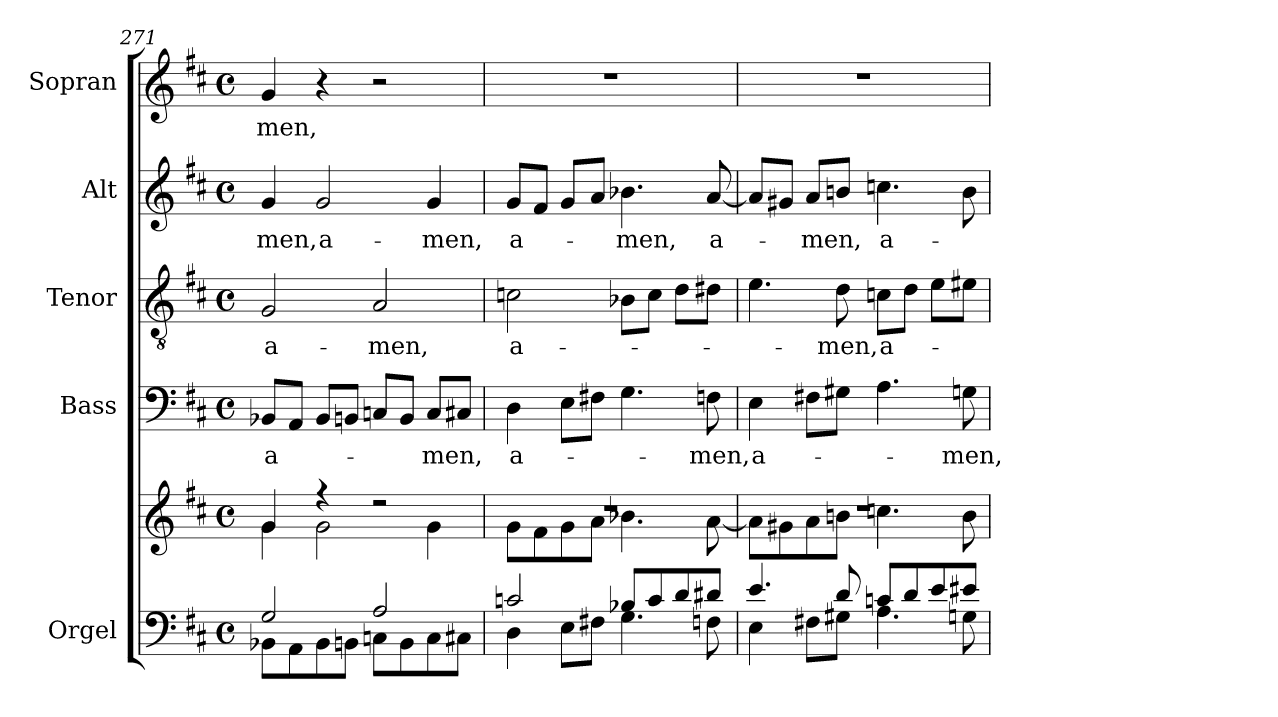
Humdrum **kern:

**kern	**kern	**kern	**text	**kern	**text	**kern	**text	**kern	**text
*part5	*part5	*part4	*part4	*part3	*part3	*part2	*part2	*part1	*part1
*staff6	*staff5	*staff4	*staff4	*staff3	*staff3	*staff2	*staff2	*staff1	*staff1
*I"Orgel	*	*I"Bass	*	*I"Tenor	*	*I"Alt	*	*I"Sopran	*
*I'Org.	*	*I'B.	*	*I'T.	*	*I'A.	*	*I'S.	*
!!LO:PB:g=z
*clefF4	*clefG2	*clefF4	*	*clefGv2	*	*clefG2	*	*clefG2	*
*k[f#c#]	*k[f#c#]	*k[f#c#]	*	*k[f#c#]	*	*k[f#c#]	*	*k[f#c#]	*
*D:	*D:	*D:	*	*D:	*	*D:	*	*D:	*
*M4/4	*M4/4	*M4/4	*	*M4/4	*	*M4/4	*	*M4/4	*
*met(c)	*met(c)	*met(c)	*	*met(c)	*	*met(c)	*	*met(c)	*
=271	=271	=271	=271	=271	=271	=271	=271	=271	=271
*^	*^	*	*	*	*	*	*	*	*
!	!	!	!	!	!LO:LY:b	!	!LO:LY:b	!	!LO:LY:b	!	!LO:LY:b
2G/	8BB-X\L	4g/	4g\	8BB-X/L	a-	2G/	a-	4g/	-men,	4g/	-men,
.	8AA\	.	.	8AA/J	.	.	.	.	.	.	.
!	!	!	!	!	!	!	!	!	!LO:LY:b	!	!
.	8BB-\	4ree	2g\	8BB-/L	.	.	.	2g/	a-	4r	.
.	8BBn\J	.	.	8BBn/J	.	.	.	.	.	.	.
!	!	!	!	!	!	!	!LO:LY:b	!	!	!	!
2A/	8Cn\L	2rdd	.	8Cn/L	.	2A/	-men,	.	.	2r	.
.	8BB\	.	.	8BB/J	.	.	.	.	.	.	.
!	!	!	!	!	!LO:LY:b	!	!	!	!LO:LY:b	!	!
.	8C\	.	4g\	8C/L	-men,	.	.	4g/	-men,	.	.
.	8C#X\J	.	.	8C#X/J	.	.	.	.	.	.	.
=272	=272	=272	=272	=272	=272	=272	=272	=272	=272	=272	=272
!	!	!	!	!	!LO:LY:b	!	!LO:LY:b	!	!LO:LY:b	!	!
2cn/	4D\	1rdd	8g\L	4D\	a-	2cn\	a-	8g/L	a-	1r	.
.	.	.	8f#\	.	.	.	.	8f#/J	.	.	.
.	8E\L	.	8g\	8E\L	.	.	.	8g/L	.	.	.
.	8F#X\J	.	8a\J	8F#X\J	.	.	.	8a/J	.	.	.
!	!	!	!	!	!	!	!	!	!LO:LY:b	!	!
8B-X/L	4.G\	.	4.b-X\	4.G\	.	8B-X\L	.	4.b-X\	-men,	.	.
8c/	.	.	.	.	.	8c\J	.	.	.	.	.
8d/	.	.	.	.	.	8d\L	.	.	.	.	.
!	!	!	!	!	!LO:LY:b	!	!	!	!LO:LY:b	!	!
8d#X/J	8Fn\	.	[<8a\	8Fn\	-men,	8d#X\J	.	[8a/	a-	.	.
=273	=273	=273	=273	=273	=273	=273	=273	=273	=273	=273	=273
!	!	!	!	!	!LO:LY:b	!	!	!	!	!	!
4.e/	4E\	1rdd	8a\L]	4E\	a-	4.e\	.	8a/L]	.	1r	.
.	.	.	8g#X\	.	.	.	.	8g#X/J	.	.	.
!	!	!	!	!	!	!	!	!	!LO:LY:b	!	!
.	8F#X\L	.	8a\	8F#X\L	.	.	.	8a/L	-men,	.	.
!	!	!	!	!	!	!	!LO:LY:b	!	!	!	!
8d/	8G#X\J	.	8bn\J	8G#X\J	.	8d\	-men,	8bn/J	.	.	.
!	!	!	!	!	!	!	!LO:LY:b	!	!LO:LY:b	!	!
8cn/L	4.A\	.	4.ccn\	4.A\	.	8cn\L	a-	4.ccn\	a-	.	.
8d/	.	.	.	.	.	8d\J	.	.	.	.	.
8e/	.	.	.	.	.	8e\L	.	.	.	.	.
!	!	!	!	!	!LO:LY:b	!	!	!	!	!	!
8e#X/J	8Gn\	.	8b\	8Gn\	-men,	8e#X\J	.	8b\	.	.	.
*v	*v	*	*	*	*	*	*	*	*	*	*
*	*v	*v	*	*	*	*	*	*	*	*
=	=	=	=	=	=	=	=	=	=
*-	*-	*-	*-	*-	*-	*-	*-	*-	*-
